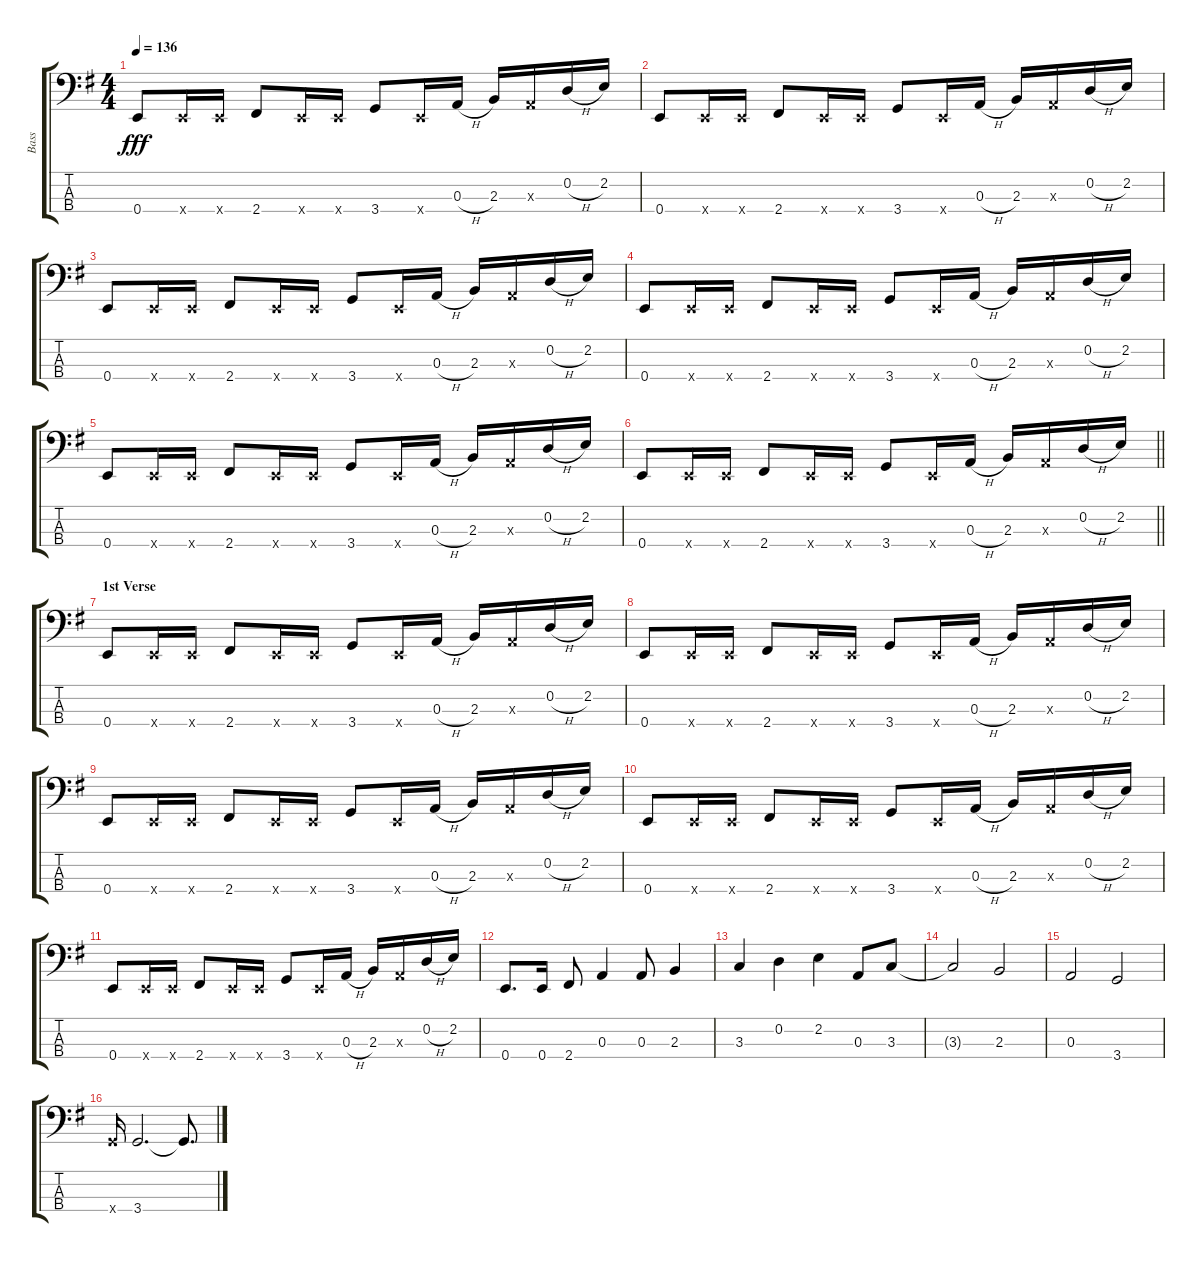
\track ("Bass" "Bass") {instrument electricbassfinger}
\staff {score tabs}
\tuning (G2 D2 A1 E1) {hide}
\ts (4 4)
\tempo 136
\clef f4
\ks g
0.4.8{dy fff} 0.4{x}.16 0.4{x}.16 2.4.8 0.4{x}.16 0.4{x}.16 3.4.8 0.4{x}.16 0.3{h}.16 2.3.16 0.3{x}.16 0.2{h}.16 2.2.16 |
0.4.8 0.4{x}.16 0.4{x}.16 2.4.8 0.4{x}.16 0.4{x}.16 3.4.8 0.4{x}.16 0.3{h}.16 2.3.16 0.3{x}.16 0.2{h}.16 2.2.16 |
0.4.8 0.4{x}.16 0.4{x}.16 2.4.8 0.4{x}.16 0.4{x}.16 3.4.8 0.4{x}.16 0.3{h}.16 2.3.16 0.3{x}.16 0.2{h}.16 2.2.16 |
0.4.8 0.4{x}.16 0.4{x}.16 2.4.8 0.4{x}.16 0.4{x}.16 3.4.8 0.4{x}.16 0.3{h}.16 2.3.16 0.3{x}.16 0.2{h}.16 2.2.16 |
0.4.8 0.4{x}.16 0.4{x}.16 2.4.8 0.4{x}.16 0.4{x}.16 3.4.8 0.4{x}.16 0.3{h}.16 2.3.16 0.3{x}.16 0.2{h}.16 2.2.16 |
\barLineRight lightlight
0.4.8 0.4{x}.16 0.4{x}.16 2.4.8 0.4{x}.16 0.4{x}.16 3.4.8 0.4{x}.16 0.3{h}.16 2.3.16 0.3{x}.16 0.2{h}.16 2.2.16 |
\section ("" "1st Verse")
0.4.8 0.4{x}.16 0.4{x}.16 2.4.8 0.4{x}.16 0.4{x}.16 3.4.8 0.4{x}.16 0.3{h}.16 2.3.16 0.3{x}.16 0.2{h}.16 2.2.16 |
0.4.8 0.4{x}.16 0.4{x}.16 2.4.8 0.4{x}.16 0.4{x}.16 3.4.8 0.4{x}.16 0.3{h}.16 2.3.16 0.3{x}.16 0.2{h}.16 2.2.16 |
0.4.8 0.4{x}.16 0.4{x}.16 2.4.8 0.4{x}.16 0.4{x}.16 3.4.8 0.4{x}.16 0.3{h}.16 2.3.16 0.3{x}.16 0.2{h}.16 2.2.16 |
0.4.8 0.4{x}.16 0.4{x}.16 2.4.8 0.4{x}.16 0.4{x}.16 3.4.8 0.4{x}.16 0.3{h}.16 2.3.16 0.3{x}.16 0.2{h}.16 2.2.16 |
0.4.8 0.4{x}.16 0.4{x}.16 2.4.8 0.4{x}.16 0.4{x}.16 3.4.8 0.4{x}.16 0.3{h}.16 2.3.16 0.3{x}.16 0.2{h}.16 2.2.16 |
0.4.8{d} 0.4.16 2.4.8 0.3.4 0.3.8 2.3.4 |
3.3.4 0.2.4 2.2.4 0.3.8 3.3.8 |
3.3{t}.2 2.3.2 |
0.3.2 3.4.2 |
3.4{x}.16 3.4.2{d} 3.4{t}.8{d}
